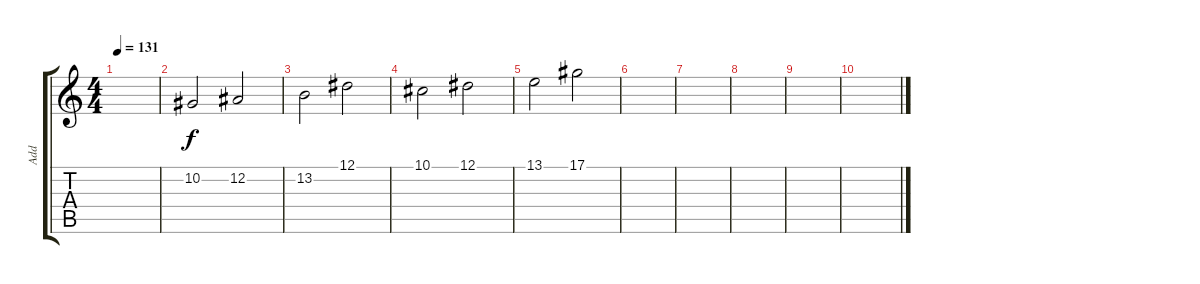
\track ("Add" "Add") {instrument stringensemble1}
\staff {score tabs}
\tuning (Eb4 Bb3 Gb3 Db3 Ab2 Eb2) {hide}
\ts (4 4)
\tempo 131
\clef g2
\ks c
|
\section ("" "")
10.2.2 12.2.2 |
13.2.2 12.1.2 |
10.1.2 12.1.2 |
13.1.2 17.1.2 |
\section ("" "")
|
|
|
|
\section ("" "")
